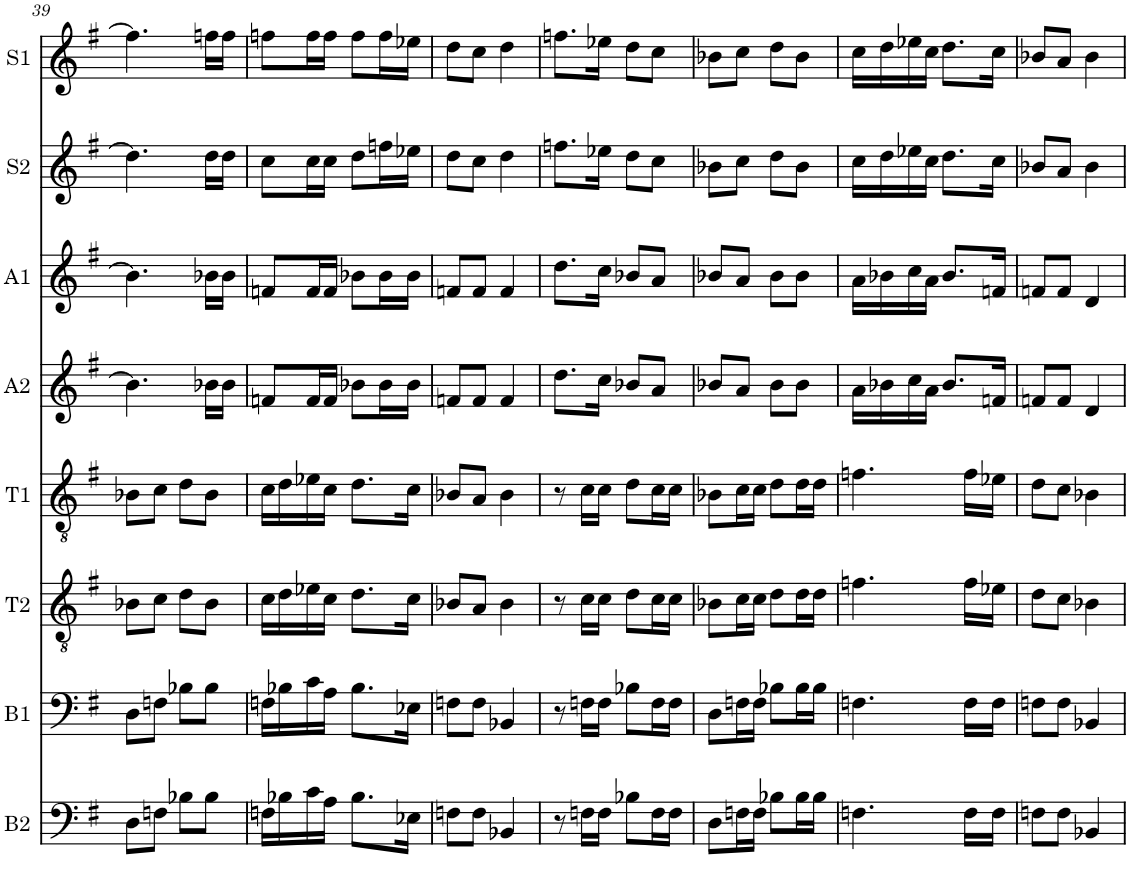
**kern	**kern	**kern	**kern	**kern	**kern	**kern	**kern
*part8	*part7	*part6	*part5	*part4	*part3	*part2	*part1
*staff8	*staff7	*staff6	*staff5	*staff4	*staff3	*staff2	*staff1
*I"Bass 2	*I"Bass 1	*I"Tenor 2	*I"Tenor 1	*I"Alto 2	*I"Alto 1	*I"Sop. 2	*I"Sop. 1
*I'B2	*I'B1	*I'T2	*I'T1	*I'A2	*I'A1	*I'S2	*I'S1
!!LO:PB:g=z
*clefF4	*clefF4	*clefGv2	*clefGv2	*clefG2	*clefG2	*clefG2	*clefG2
*k[f#]	*k[f#]	*k[f#]	*k[f#]	*k[f#]	*k[f#]	*k[f#]	*k[f#]
*M2/4	*M2/4	*M2/4	*M2/4	*M2/4	*M2/4	*M2/4	*M2/4
=39	=39	=39	=39	=39	=39	=39	=39
8D\L	8D\L	8B-X\L	8B-X\L	4.b-\]	4.b-\]	4.dd\]	4.ff\]
8Fn\J	8Fn\J	8c\J	8c\J	.	.	.	.
8B-X\L	8B-X\L	8d\L	8d\L	.	.	.	.
8B-\J	8B-\J	8B-\J	8B-\J	16b-X\LL	16b-X\LL	16dd\LL	16ffn\LL
.	.	.	.	16b-\JJ	16b-\JJ	16dd\JJ	16ff\JJ
=40	=40	=40	=40	=40	=40	=40	=40
16Fn\LL	16Fn\LL	16c\LL	16c\LL	8fn/L	8fn/L	8cc\L	8ffn\L
16B-X\	16B-X\	16d\	16d\	.	.	.	.
16c\	16c\	16e-X\	16e-X\	16f/L	16f/L	16cc\L	16ff\L
16A\JJ	16A\JJ	16c\JJ	16c\JJ	16f/JJ	16f/JJ	16cc\JJ	16ff\JJ
8.B-\L	8.B-\L	8.d\L	8.d\L	8b-X\L	8b-X\L	8dd\L	8ff\L
.	.	.	.	16b-\L	16b-\L	16ffn\L	16ff\L
16E-X\Jk	16E-X\Jk	16c\Jk	16c\Jk	16b-\JJ	16b-\JJ	16ee-X\JJ	16ee-X\JJ
=41	=41	=41	=41	=41	=41	=41	=41
8Fn\L	8Fn\L	8B-X/L	8B-X/L	8fn/L	8fn/L	8dd\L	8dd\L
8F\J	8F\J	8A/J	8A/J	8f/J	8f/J	8cc\J	8cc\J
4BB-X/	4BB-X/	4B-\	4B-\	4f/	4f/	4dd\	4dd\
=42	=42	=42	=42	=42	=42	=42	=42
8r	8r	8r	8r	8.dd\L	8.dd\L	8.ffn\L	8.ffn\L
16Fn\LL	16Fn\LL	16c\LL	16c\LL	.	.	.	.
16F\JJ	16F\JJ	16c\JJ	16c\JJ	16cc\Jk	16cc\Jk	16ee-X\Jk	16ee-X\Jk
8B-X\L	8B-X\L	8d\L	8d\L	8b-X/L	8b-X/L	8dd\L	8dd\L
16F\L	16F\L	16c\L	16c\L	8a/J	8a/J	8cc\J	8cc\J
16F\JJ	16F\JJ	16c\JJ	16c\JJ	.	.	.	.
=43	=43	=43	=43	=43	=43	=43	=43
8D\L	8D\L	8B-X\L	8B-X\L	8b-X/L	8b-X/L	8b-X\L	8b-X\L
16Fn\L	16Fn\L	16c\L	16c\L	8a/J	8a/J	8cc\J	8cc\J
16F\JJ	16F\JJ	16c\JJ	16c\JJ	.	.	.	.
8B-X\L	8B-X\L	8d\L	8d\L	8b-\L	8b-\L	8dd\L	8dd\L
16B-\L	16B-\L	16d\L	16d\L	8b-\J	8b-\J	8b-\J	8b-\J
16B-\JJ	16B-\JJ	16d\JJ	16d\JJ	.	.	.	.
=44	=44	=44	=44	=44	=44	=44	=44
4.Fn\	4.Fn\	4.fn\	4.fn\	16a\LL	16a\LL	16cc\LL	16cc\LL
.	.	.	.	16b-X\	16b-X\	16dd\	16dd\
.	.	.	.	16cc\	16cc\	16ee-X\	16ee-X\
.	.	.	.	16a\JJ	16a\JJ	16cc\JJ	16cc\JJ
.	.	.	.	8.b-/L	8.b-/L	8.dd\L	8.dd\L
16F\LL	16F\LL	16f\LL	16f\LL	.	.	.	.
16F\JJ	16F\JJ	16e-X\JJ	16e-X\JJ	16fn/Jk	16fn/Jk	16cc\Jk	16cc\Jk
=45	=45	=45	=45	=45	=45	=45	=45
8Fn\L	8Fn\L	8d\L	8d\L	8fn/L	8fn/L	8b-X/L	8b-X/L
8F\J	8F\J	8c\J	8c\J	8f/J	8f/J	8a/J	8a/J
4BB-X/	4BB-X/	4B-X\	4B-X\	4d/	4d/	4b-\	4b-\
=	=	=	=	=	=	=	=
*-	*-	*-	*-	*-	*-	*-	*-
